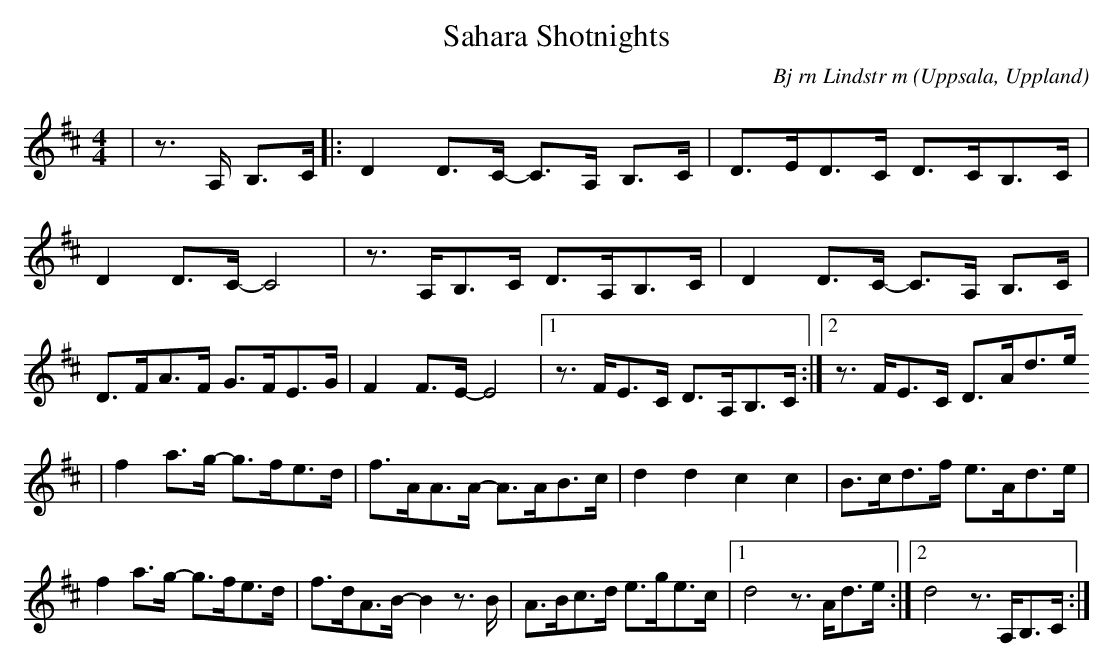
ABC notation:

X:1
T:Sahara Shotnights
C:Bj rn Lindstr m
O:Uppsala, Uppland
M:4/4
L:1/8
K:D
| z>A, B,>C |: D2 D>C - C>A, B,>C | D>ED>C D>CB,>C | D2 D>C - C4 | z>A,B,>C D>A,B,>C | D2 D>C - C>A, B,>C | D>FA>F G>FE>G | F2 F>E - E4 |1 z>FE>C D>A,B,>C :|2 z>FE>C D>Ad>e
| f2 a>g - g>fe>d | f>AA>A - A>AB>c | d2 d2 c2 c2 | B>cd>f e>Ad>e | f2 a>g - g>fe>d | f>dA>B - B2 z>B | A>Bc>d e>ge>c |1 d4  z>Ad>e :|2 d4 z>A,B,>C :|
